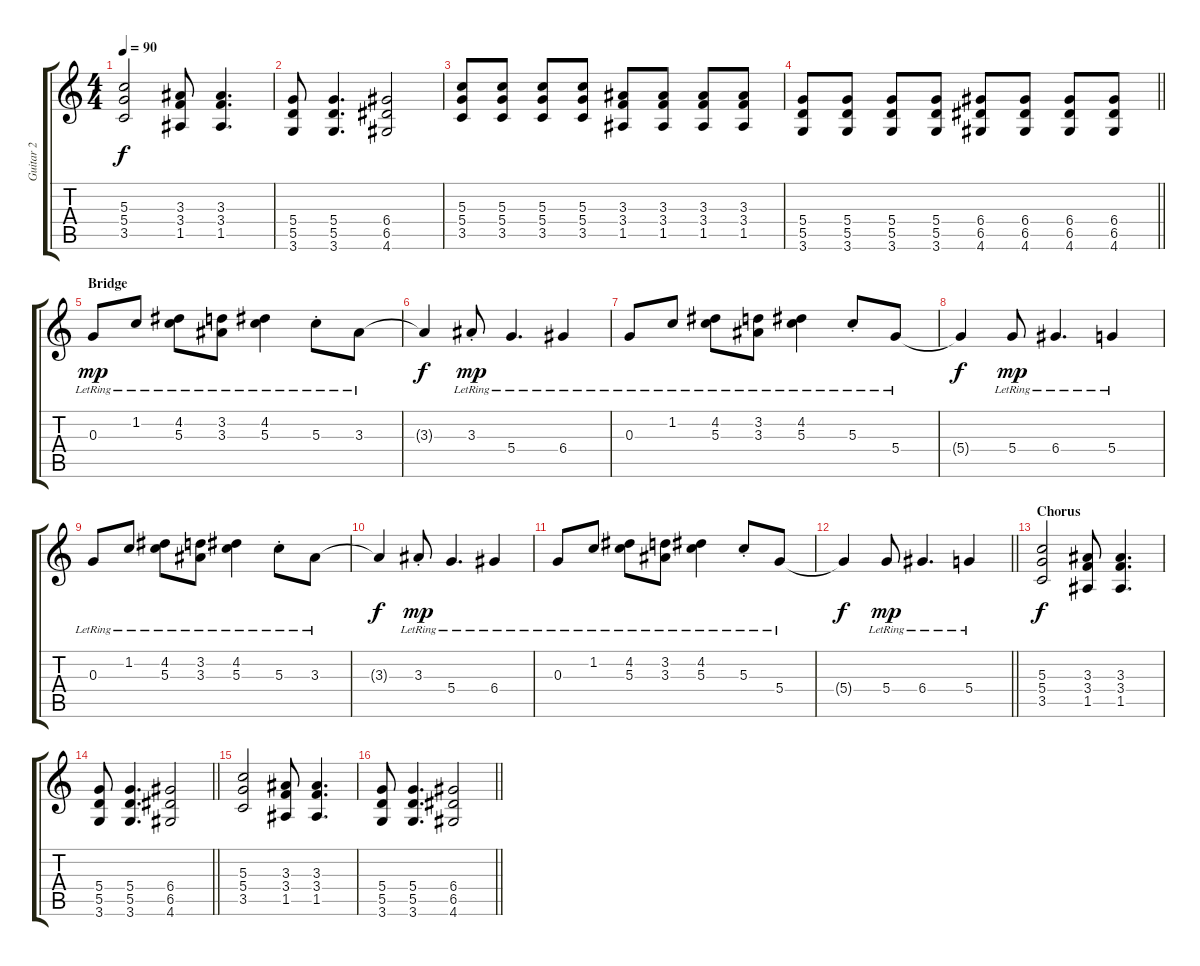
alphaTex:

\track ("Guitar 2" "Guitar 2") {instrument distortionguitar}
\staff {score tabs}
\tuning (E4 B3 G3 D3 A2 E2) {hide}
\ts (4 4)
\tempo 90
\clef g2
\ks c
(5.3 5.4 3.5).2{dy f} (3.3 3.4 1.5).8 (3.3 3.4 1.5).4{d} |
(5.4 5.5 3.6).8 (5.4 5.5 3.6).4{d} (6.4 6.5 4.6).2 |
(5.3 5.4 3.5).8 (5.3 5.4 3.5).8 (5.3 5.4 3.5).8 (5.3 5.4 3.5).8 (3.3 3.4 1.5).8 (3.3 3.4 1.5).8 (3.3 3.4 1.5).8 (3.3 3.4 1.5).8 |
\barLineRight lightlight
(5.4 5.5 3.6).8 (5.4 5.5 3.6).8 (5.4 5.5 3.6).8 (5.4 5.5 3.6).8 (6.4 6.5 4.6).8 (6.4 6.5 4.6).8 (6.4 6.5 4.6).8 (6.4 6.5 4.6).8 |
\section ("" "Bridge")
0.3{lr}.8{dy mp instrument electricguitarclean} 1.2{lr}.8 (4.2{lr} 5.3{lr}).8 (3.2{lr} 3.3{lr}).8 (4.2{lr} 5.3{lr}).4 5.3{st lr}.8 3.3{lr}.8 |
3.3{t}.4{dy f} 3.3{st lr}.8{dy mp} 5.4{lr}.4{d} 6.4{lr}.4 |
0.3{lr}.8 1.2{lr}.8 (4.2{lr} 5.3{lr}).8 (3.2{lr} 3.3{lr}).8 (4.2{lr} 5.3{lr}).4 5.3{st lr}.8 5.4{lr}.8 |
5.4{t}.4{dy f} 5.4{lr}.8{dy mp} 6.4{lr}.4{d} 5.4{lr}.4 |
0.3{lr}.8 1.2{lr}.8 (4.2{lr} 5.3{lr}).8 (3.2{lr} 3.3{lr}).8 (4.2{lr} 5.3{lr}).4 5.3{st lr}.8 3.3{lr}.8 |
3.3{t}.4{dy f} 3.3{st lr}.8{dy mp} 5.4{lr}.4{d} 6.4{lr}.4 |
0.3{lr}.8 1.2{lr}.8 (4.2{lr} 5.3{lr}).8 (3.2{lr} 3.3{lr}).8 (4.2{lr} 5.3{lr}).4 5.3{st lr}.8 5.4{lr}.8 |
\barLineRight lightlight
5.4{t}.4{dy f} 5.4{lr}.8{dy mp} 6.4{lr}.4{d} 5.4{lr}.4 |
\section ("" "Chorus")
(5.3 5.4 3.5).2{dy f instrument distortionguitar} (3.3 3.4 1.5).8 (3.3 3.4 1.5).4{d} |
\barLineRight lightlight
(5.4 5.5 3.6).8 (5.4 5.5 3.6).4{d} (6.4 6.5 4.6).2 |
(5.3 5.4 3.5).2 (3.3 3.4 1.5).8 (3.3 3.4 1.5).4{d} |
\barLineRight lightlight
(5.4 5.5 3.6).8 (5.4 5.5 3.6).4{d} (6.4 6.5 4.6).2
